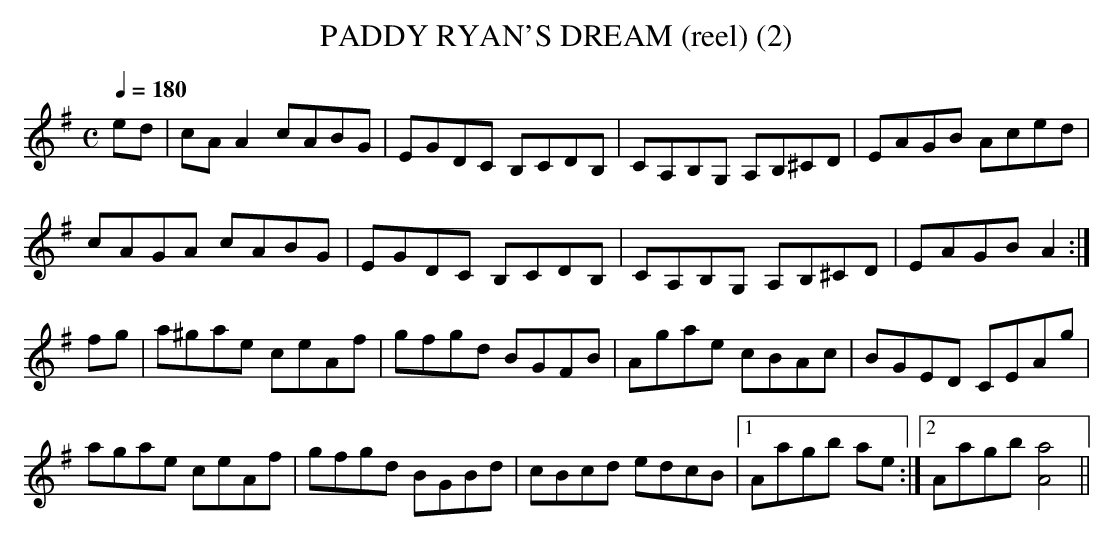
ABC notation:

X:1
T:PADDY RYAN'S DREAM (reel) (2)
L:1/8
Q:1/4=180
M:C
K:Ador
ed|cAA2 cABG|EGDC B,CDB,|CA,B,G, A,B,^CD|EAGB Aced|
cAGA cABG|EGDC B,CDB,|CA,B,G, A,B,^CD|EAGB A2:|
fg|a^gae ceAf|gfgd BGFB|Agae cBAc|BGED CEAg|
agae ceAf|gfgd BGBd|cBcd edcB|1Aagb ae:|2Aagb [a4A4]||
